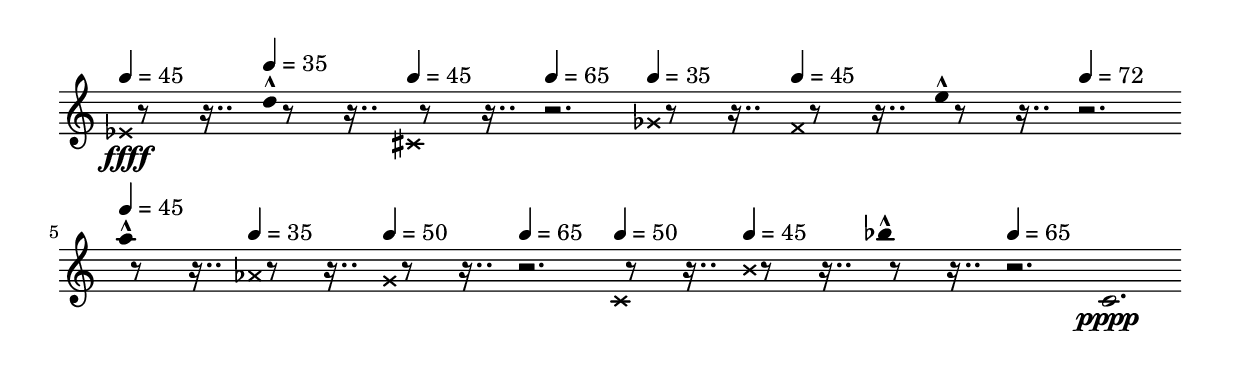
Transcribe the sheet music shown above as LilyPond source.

\version "2.12.3"

\paper {
  %#(define dump-extents #t)
  
  %line-width = 160\mm - 2.0 * 0.4\in
  %ragged-right = ##t
  indent = 0\mm
  %force-assignment = #""
  %line-width = #(- line-width (* mm  3.000000))
}

\score {
  \new Staff {
    \set Staff.midiInstrument = #"flute"
    
    \time 3/4
    
    \tempo 4 = 45
    \override NoteHead #'style = #'cross ees'64\ffff r8 r16..
    \tempo 4 = 35
    \revert NoteHead #'style d''64^^ r8 r16..
    \tempo 4 = 45
    \override NoteHead #'style = #'cross cis'64 r8 r16..
    
    \tempo 4 = 65
    r2.
    
    \tempo 4 = 35
    ges'64 r8 r16..
    \tempo 4 = 45
    f'64 r8 r16..
    \revert NoteHead #'style e''64^^ r8 r16..

    \tempo 4 = 72
    r2.

    \tempo 4 = 45
    a''64^^ r8 r16..
    \tempo 4 = 35
    \override NoteHead #'style = #'cross aes'64 r8 r16..
    \tempo 4 = 50
    g'64 r8 r16..
    
    \tempo 4 = 65
    r2.
    
    \tempo 4 = 50
    c'64 r8 r16..
    \tempo 4 = 45
    b'64 r8 r16..
    \revert NoteHead #'style bes''64^^ r8 r16..
    
    \tempo 4 = 65
    r2.
    
    c'2.\pppp
  }
  
  \midi {}
  
  \layout {
    \context {
        \Staff
        %\remove "Accidental_engraver"
        %\remove "Key_engraver"
        %\remove "Clef_engraver"
        \remove "Bar_engraver"
        \consists "Pitch_squash_engraver"
        \remove "Time_signature_engraver"
    }
    \context {
        \Voice
        \remove "Stem_engraver"
        \remove "Beam_engraver"
    }
  }
}
